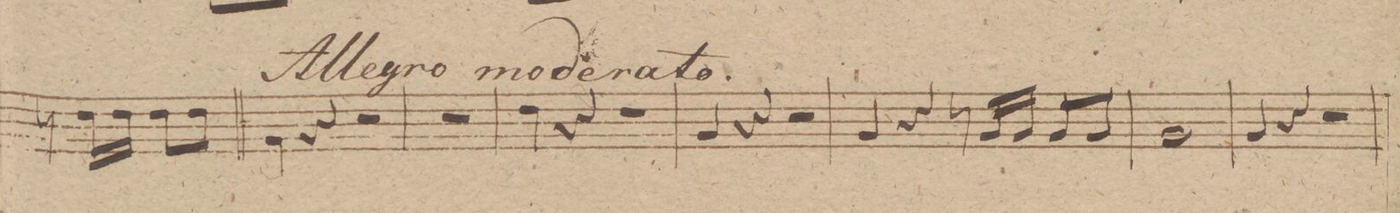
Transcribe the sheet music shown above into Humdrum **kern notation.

**kern	**dynam
*I"Corno 2do in A.	*
*clefG2	*
*k[f#c#g#]	*
*met(c)	*
*M4/4	*
8r	.
16b\LL	.
16b\JJ	.
8b\L	.
8b\J	.
=27||	=27||
4e\	.
4r	.
2r	.
=28	=28
1r	.
=29	=29
4b\	.
4r	.
2r	.
=30	=30
4e/	.
4r	.
2r	.
=31	=31
4e/	.
4r	.
8r	.
16e/LL	.
16e/JJ	.
8e/L	.
8e/J	.
=32	=32
1e/	.
=33	=33
4e/	.
4r	.
2r	.
=34	=34
*-	*-
